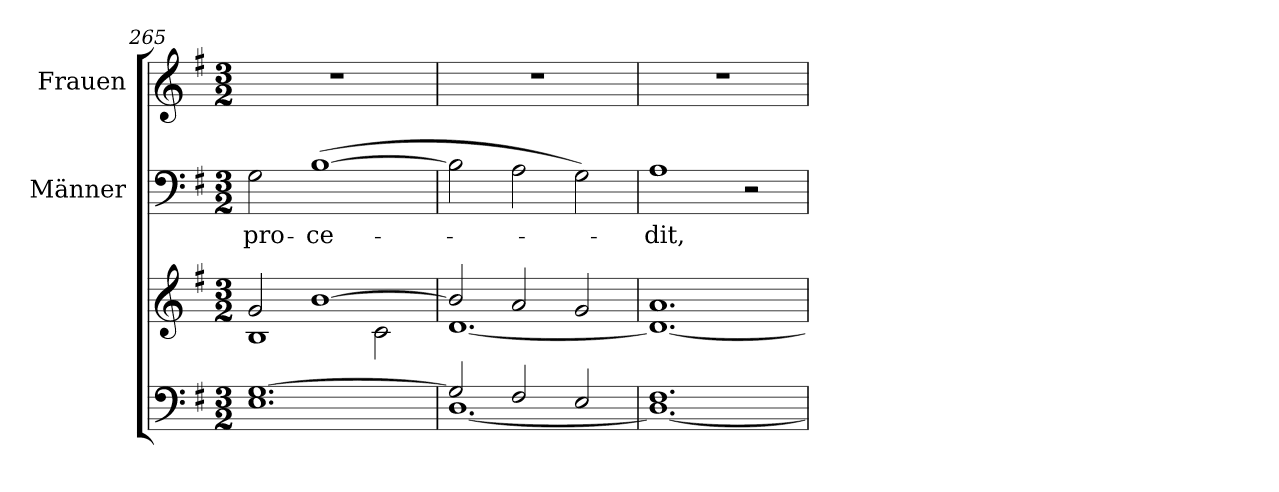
**kern	**kern	**kern	**text	**kern
*part3	*part3	*part2	*part2	*part1
*staff4	*staff3	*staff2	*staff2	*staff1
*	*	*I"Männer	*	*I"Frauen
*clefF4	*clefG2	*clefF4	*	*clefG2
*k[f#]	*k[f#]	*k[f#]	*	*k[f#]
*G:	*G:	*G:	*	*G:
*M3/2	*M3/2	*M3/2	*	*M3/2
=265	=265	=265	=265	=265
*^	*^	*	*	*
!	!	!	!	!	!LO:LY:b	!
[>1.G	1.E	2g/	1B	2G\	pro-	1.r
!	!	!	!	!	!LO:LY:b	!
.	.	[>1b	.	(>[1B	-ce-	.
.	.	.	2c\	.	.	.
=266	=266	=266	=266	=266	=266	=266
2G/]	[<1.D	2b/]	[<1.d	2B\]	.	1.r
2F#/	.	2a/	.	2A\	.	.
2E/	.	2g/	.	2G\)	.	.
=267	=267	=267	=267	=267	=267	=267
!	!	!	!	!	!LO:LY:b	!
1.F#	1.D_	1.a	1.d_	1A	-dit,	1.r
.	.	.	.	2r	.	.
*v	*v	*	*	*	*	*
*	*v	*v	*	*	*
=	=	=	=	=
*-	*-	*-	*-	*-
